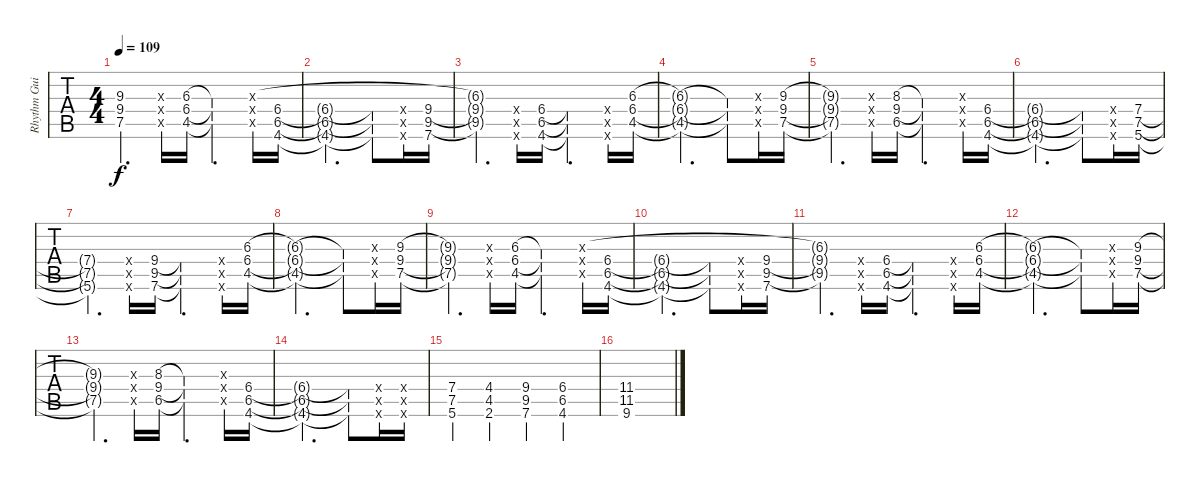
\track ("Rhythm Guitar" "Rhythm Gui") {instrument distortionguitar}
\staff {tabs}
\tuning (E4 B3 G3 D3 A2 E2) {hide}
\ts (4 4)
\tempo 109
\clef g2
\ks f#minor
(9.3{t} 9.4{t} 7.5{t}).4{d dy f} (9.3{x} 9.4{x} 7.5{x}).16 (6.3 6.4 4.5).16 (6.3{t} 6.4{t} 4.5{t}).4{d} (6.3{x} 6.4{x} 4.5{x}).16 (6.4 6.5 4.6).16 |
(6.4{t} 6.5{t} 4.6{t}).2{d} (6.4{t} 6.5{t} 4.6{t}).8 (6.4{x} 6.5{x} 4.6{x}).16 (9.4 9.5 7.6).16 |
(6.3{t} 9.4{t} 9.5{t}).4{d} (9.4{x} 9.5{x} 7.6{x}).16 (6.4 6.5 4.6).16 (6.4{t} 6.5{t} 4.6{t}).4{d} (6.4{x} 6.5{x} 4.6{x}).16 (6.3 6.4 4.5).16 |
(6.3{t} 6.4{t} 4.5{t}).2{d} (6.3{t} 6.4{t} 4.5{t}).8 (6.3{x} 6.4{x} 4.5{x}).16 (9.3 9.4 7.5).16 |
(9.3{t} 9.4{t} 7.5{t}).4{d} (9.3{x} 9.4{x} 7.5{x}).16 (8.3 9.4 6.5).16 (8.3{t} 9.4{t} 6.5{t}).4{d} (8.3{x} 9.4{x} 6.5{x}).16 (6.4 6.5 4.6).16 |
(6.4{t} 6.5{t} 4.6{t}).2{d} (6.4{t} 6.5{t} 4.6{t}).8 (6.4{x} 6.5{x} 4.6{x}).16 (7.4 7.5 5.6).16 |
(7.4{t} 7.5{t} 5.6{t}).4{d} (7.4{x} 7.5{x} 5.6{x}).16 (9.4 9.5 7.6).16 (9.4{t} 9.5{t} 7.6{t}).4{d} (9.4{x} 9.5{x} 7.6{x}).16 (6.3 6.4 4.5).16 |
(6.3{t} 6.4{t} 4.5{t}).2{d} (6.3{t} 6.4{t} 4.5{t}).8 (6.3{x} 6.4{x} 4.5{x}).16 (9.3 9.4 7.5).16 |
(9.3{t} 9.4{t} 7.5{t}).4{d} (9.3{x} 9.4{x} 7.5{x}).16 (6.3 6.4 4.5).16 (6.3{t} 6.4{t} 4.5{t}).4{d} (6.3{x} 6.4{x} 4.5{x}).16 (6.4 6.5 4.6).16 |
(6.4{t} 6.5{t} 4.6{t}).2{d} (6.4{t} 6.5{t} 4.6{t}).8 (6.4{x} 6.5{x} 4.6{x}).16 (9.4 9.5 7.6).16 |
(6.3{t} 9.4{t} 9.5{t}).4{d} (9.4{x} 9.5{x} 7.6{x}).16 (6.4 6.5 4.6).16 (6.4{t} 6.5{t} 4.6{t}).4{d} (6.4{x} 6.5{x} 4.6{x}).16 (6.3 6.4 4.5).16 |
(6.3{t} 6.4{t} 4.5{t}).2{d} (6.3{t} 6.4{t} 4.5{t}).8 (6.3{x} 6.4{x} 4.5{x}).16 (9.3 9.4 7.5).16 |
(9.3{t} 9.4{t} 7.5{t}).4{d} (9.3{x} 9.4{x} 7.5{x}).16 (8.3 9.4 6.5).16 (8.3{t} 9.4{t} 6.5{t}).4{d} (8.3{x} 9.4{x} 6.5{x}).16 (6.4 6.5 4.6).16 |
(6.4{t} 6.5{t} 4.6{t}).2{d} (6.4{t} 6.5{t} 4.6{t}).8 (6.4{x} 6.5{x} 4.6{x}).16 (6.4{x} 6.5{x} 4.6{x}).16 |
(7.4 7.5 5.6).4 (4.4 4.5 2.6).4 (9.4 9.5 7.6).4 (6.4 6.5 4.6).4 |
(11.4 11.5 9.6).1
